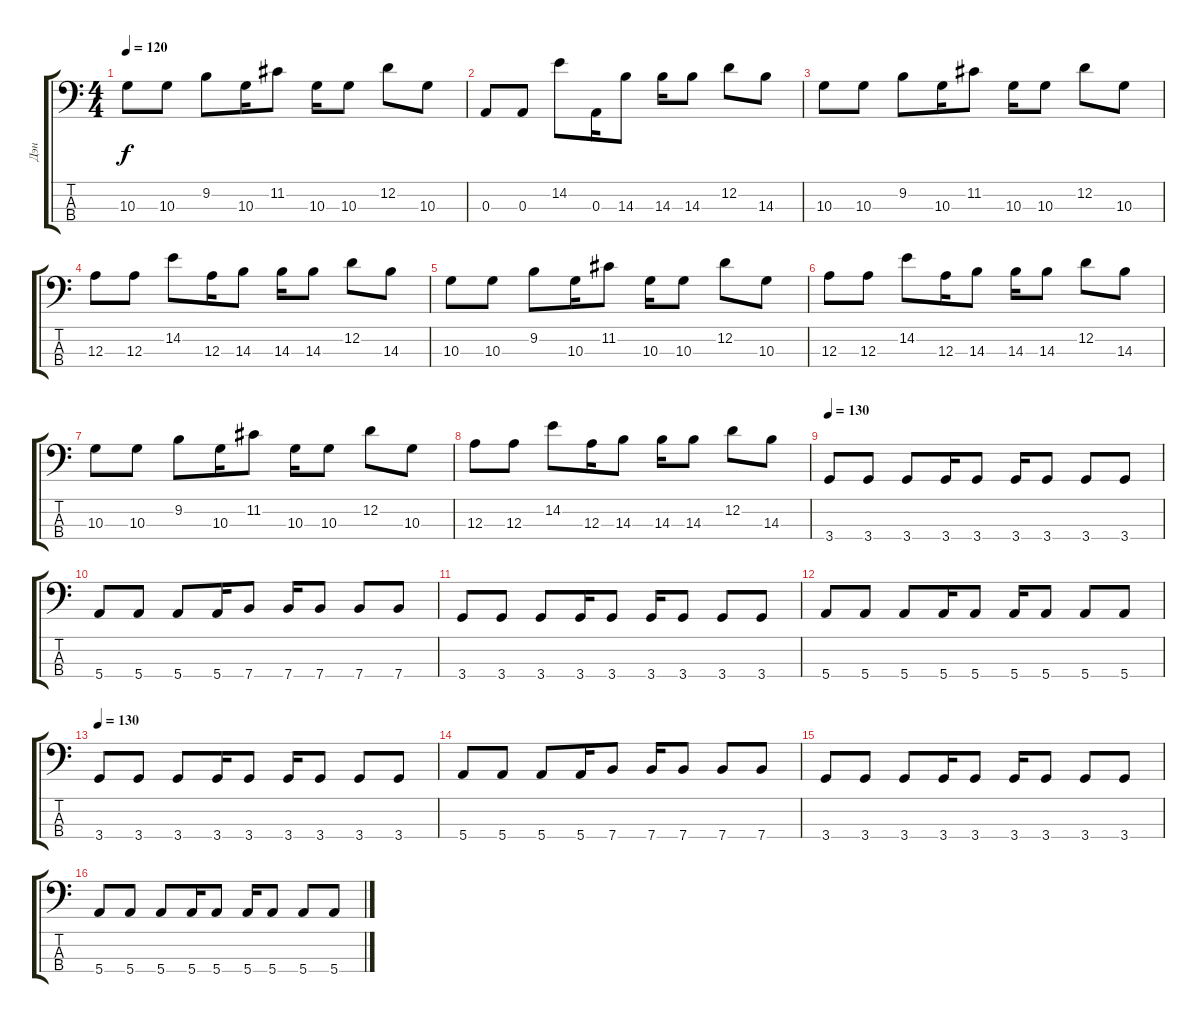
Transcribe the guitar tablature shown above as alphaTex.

\track ("Дэн" "Дэн") {instrument electricbasspick}
\staff {score tabs}
\tuning (G2 D2 A1 E1) {hide}
\ts (4 4)
\tempo 120
\clef f4
\ks c
10.3.8{dy f instrument electricbasspick} 10.3.8 9.2.8 10.3.16 11.2.8 10.3.16 10.3.8 12.2.8 10.3.8 |
0.3.8 0.3.8 14.2.8 0.3.16 14.3.8 14.3.16 14.3.8 12.2.8 14.3.8 |
10.3.8 10.3.8 9.2.8 10.3.16 11.2.8 10.3.16 10.3.8 12.2.8 10.3.8 |
12.3.8 12.3.8 14.2.8 12.3.16 14.3.8 14.3.16 14.3.8 12.2.8 14.3.8 |
10.3.8 10.3.8 9.2.8 10.3.16 11.2.8 10.3.16 10.3.8 12.2.8 10.3.8 |
12.3.8 12.3.8 14.2.8 12.3.16 14.3.8 14.3.16 14.3.8 12.2.8 14.3.8 |
10.3.8 10.3.8 9.2.8 10.3.16 11.2.8 10.3.16 10.3.8 12.2.8 10.3.8 |
12.3.8 12.3.8 14.2.8 12.3.16 14.3.8 14.3.16 14.3.8 12.2.8 14.3.8 |
\tempo 130
3.4.8 3.4.8 3.4.8 3.4.16 3.4.8 3.4.16 3.4.8 3.4.8 3.4.8 |
5.4.8 5.4.8 5.4.8 5.4.16 7.4.8 7.4.16 7.4.8 7.4.8 7.4.8 |
3.4.8 3.4.8 3.4.8 3.4.16 3.4.8 3.4.16 3.4.8 3.4.8 3.4.8 |
5.4.8 5.4.8 5.4.8 5.4.16 5.4.8 5.4.16 5.4.8 5.4.8 5.4.8 |
\tempo 130
3.4.8 3.4.8 3.4.8 3.4.16 3.4.8 3.4.16 3.4.8 3.4.8 3.4.8 |
5.4.8 5.4.8 5.4.8 5.4.16 7.4.8 7.4.16 7.4.8 7.4.8 7.4.8 |
3.4.8 3.4.8 3.4.8 3.4.16 3.4.8 3.4.16 3.4.8 3.4.8 3.4.8 |
5.4.8 5.4.8 5.4.8 5.4.16 5.4.8 5.4.16 5.4.8 5.4.8 5.4.8
